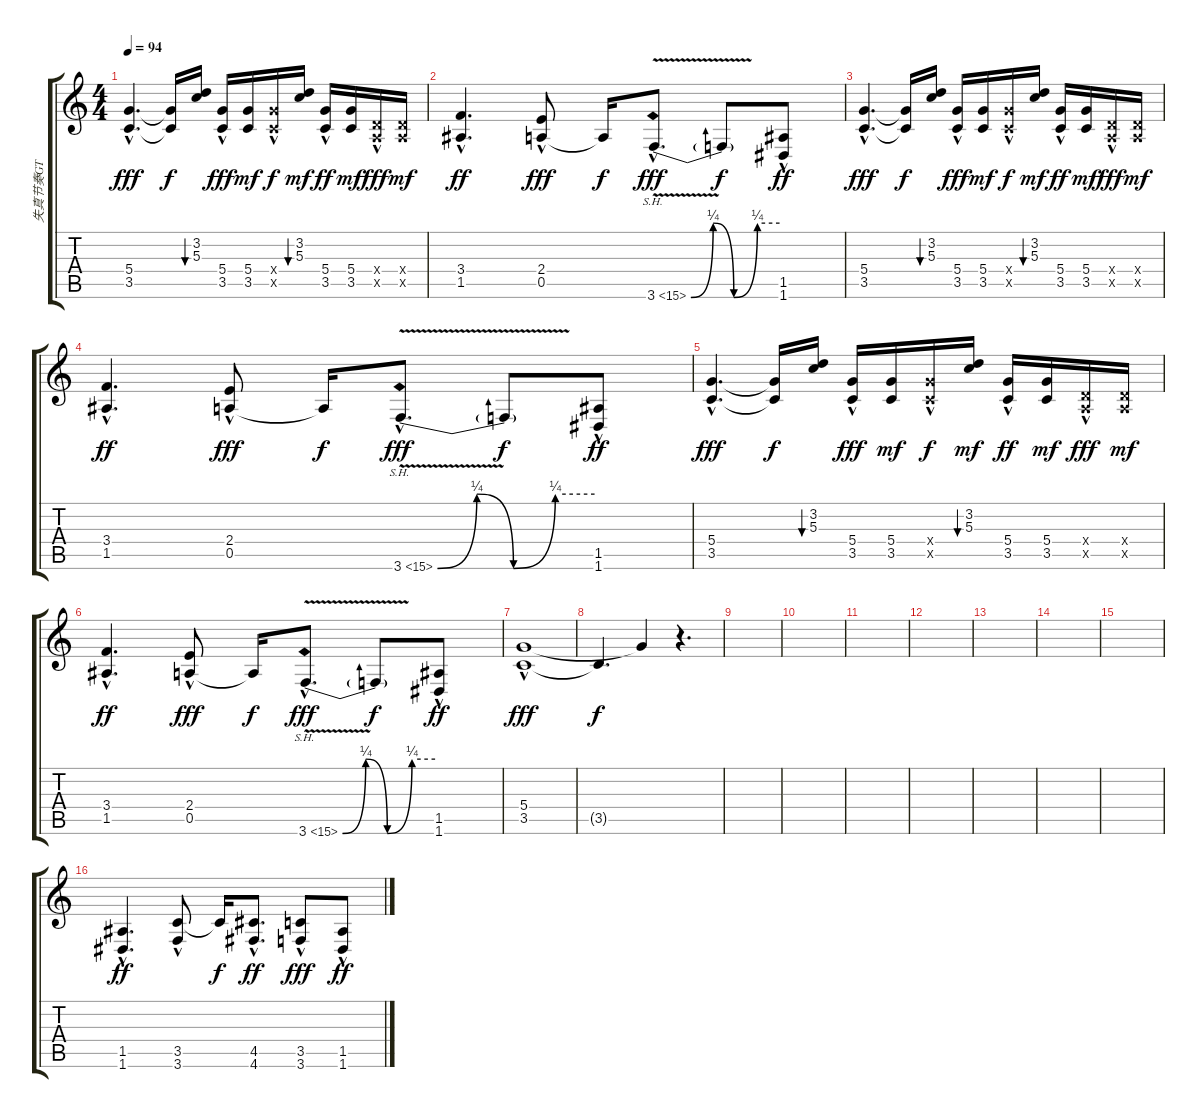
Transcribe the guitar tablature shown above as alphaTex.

\track ("失真节奏GT" "失真节奏GT") {instrument distortionguitar}
\staff {score tabs}
\tuning (E4 B3 G3 D3 A2 D2) {hide}
\ts (4 4)
\tempo 94
\clef g2
\ks c
(5.4{hac} 3.5{hac}).4{d dy fff} (5.4{t} 3.5{t}).16{dy f} (3.2 5.3).16{bu 60} (5.4{hac} 3.5{hac}).16{dy fff} (5.4 3.5).16{dy mf} (5.4{hac x} 3.5{hac x}).16{dy f} (3.2 5.3).16{bu 60 dy mf} (5.4{hac} 3.5{hac}).16{dy ff} (5.4 3.5).16{dy mf} (0.4{hac x} 0.5{hac x}).16{dy fff} (0.4{x} 0.5{x}).16{dy mf} |
(3.4{hac} 1.5{hac}).4{d dy ff} (2.4 0.5{hac}).8{dy fff} 0.5{t}.16{dy f} 3.6{be (custom 0 0 15 1 29 0 45 1 60 1) sh 12 v hac}.8{d dy fff} 3.6{t}.8{dy f} (1.5{hac} 1.6{hac}).8{dy ff} |
(5.4{hac} 3.5{hac}).4{d dy fff} (5.4{t} 3.5{t}).16{dy f} (3.2 5.3).16{bu 60} (5.4{hac} 3.5{hac}).16{dy fff} (5.4 3.5).16{dy mf} (5.4{hac x} 3.5{hac x}).16{dy f} (3.2 5.3).16{bu 60 dy mf} (5.4{hac} 3.5{hac}).16{dy ff} (5.4 3.5).16{dy mf} (0.4{hac x} 0.5{hac x}).16{dy fff} (0.4{x} 0.5{x}).16{dy mf} |
(3.4{hac} 1.5{hac}).4{d dy ff} (2.4 0.5{hac}).8{dy fff} 0.5{t}.16{dy f} 3.6{be (custom 0 0 15 1 29 0 45 1 60 1) sh 12 v hac}.8{d dy fff} 3.6{t}.8{dy f} (1.5{hac} 1.6{hac}).8{dy ff} |
(5.4{hac} 3.5{hac}).4{d dy fff} (5.4{t} 3.5{t}).16{dy f} (3.2 5.3).16{bu 60} (5.4{hac} 3.5{hac}).16{dy fff} (5.4 3.5).16{dy mf} (5.4{hac x} 3.5{hac x}).16{dy f} (3.2 5.3).16{bu 60 dy mf} (5.4{hac} 3.5{hac}).16{dy ff} (5.4 3.5).16{dy mf} (0.4{hac x} 0.5{hac x}).16{dy fff} (0.4{x} 0.5{x}).16{dy mf} |
(3.4{hac} 1.5{hac}).4{d dy ff} (2.4 0.5{hac}).8{dy fff} 0.5{t}.16{dy f} 3.6{be (custom 0 0 15 1 29 0 45 1 60 1) sh 12 v hac}.8{d dy fff} 3.6{t}.8{dy f} (1.5{hac} 1.6{hac}).8{dy ff} |
(5.4{hac} 3.5{hac}).1{dy fff} |
3.5{t}.4{d dy f} 5.4{t}.4 r.4{d} |
|
|
|
|
|
|
|
(1.5{hac} 1.6{hac}).4{d dy ff} (3.5{hac} 3.6{hac}).8 3.5{t}.16{dy f} (4.5{hac} 4.6{hac}).8{d dy ff} (3.5{hac} 3.6{hac}).8{dy fff} (1.5{hac} 1.6{hac}).8{dy ff}
